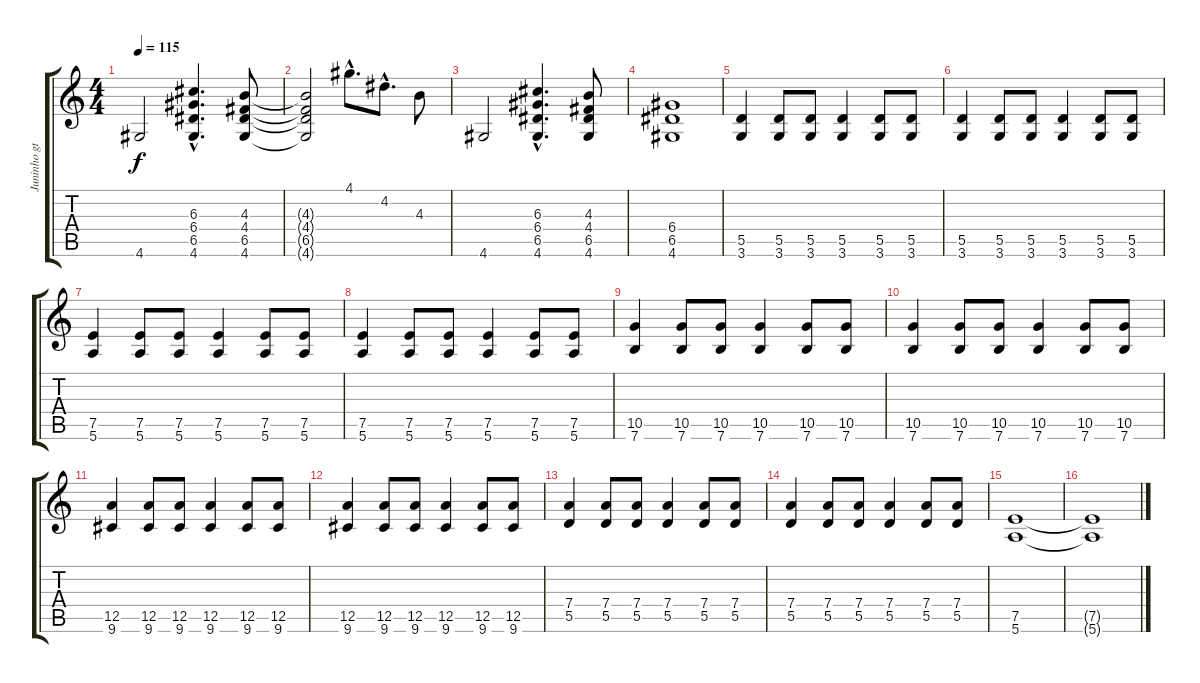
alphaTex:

\track ("Juninho gt. 1" "Juninho gt") {instrument electricguitarjazz}
\staff {score tabs}
\tuning (E4 B3 G3 D3 A2 E2) {hide}
\ts (4 4)
\tempo 115
\clef g2
\ks c
4.6.2{dy f} (6.3{hac} 6.4{hac} 6.5{hac} 4.6{hac}).4{d} (4.3 4.4 6.5 4.6).8 |
(4.3{t} 4.4{t} 6.5{t} 4.6{t}).2 4.1{hac}.8{d} 4.2{hac}.8{d} 4.3.8 |
4.6.2 (6.3{hac} 6.4{hac} 6.5{hac} 4.6{hac}).4{d} (4.3 4.4 6.5 4.6).8 |
(6.4 6.5 4.6).1 |
(5.5 3.6).4{instrument distortionguitar} (5.5 3.6).8 (5.5 3.6).8 (5.5 3.6).4 (5.5 3.6).8 (5.5 3.6).8 |
(5.5 3.6).4 (5.5 3.6).8 (5.5 3.6).8 (5.5 3.6).4 (5.5 3.6).8 (5.5 3.6).8 |
(7.5 5.6).4 (7.5 5.6).8 (7.5 5.6).8 (7.5 5.6).4 (7.5 5.6).8 (7.5 5.6).8 |
(7.5 5.6).4 (7.5 5.6).8 (7.5 5.6).8 (7.5 5.6).4 (7.5 5.6).8 (7.5 5.6).8 |
(10.5 7.6).4 (10.5 7.6).8 (10.5 7.6).8 (10.5 7.6).4 (10.5 7.6).8 (10.5 7.6).8 |
(10.5 7.6).4 (10.5 7.6).8 (10.5 7.6).8 (10.5 7.6).4 (10.5 7.6).8 (10.5 7.6).8 |
(12.5 9.6).4 (12.5 9.6).8 (12.5 9.6).8 (12.5 9.6).4 (12.5 9.6).8 (12.5 9.6).8 |
(12.5 9.6).4 (12.5 9.6).8 (12.5 9.6).8 (12.5 9.6).4 (12.5 9.6).8 (12.5 9.6).8 |
(7.4 5.5).4 (7.4 5.5).8 (7.4 5.5).8 (7.4 5.5).4 (7.4 5.5).8 (7.4 5.5).8 |
(7.4 5.5).4 (7.4 5.5).8 (7.4 5.5).8 (7.4 5.5).4 (7.4 5.5).8 (7.4 5.5).8 |
(7.5 5.6).1 |
(7.5{t} 5.6{t}).1{instrument electricguitarjazz}
